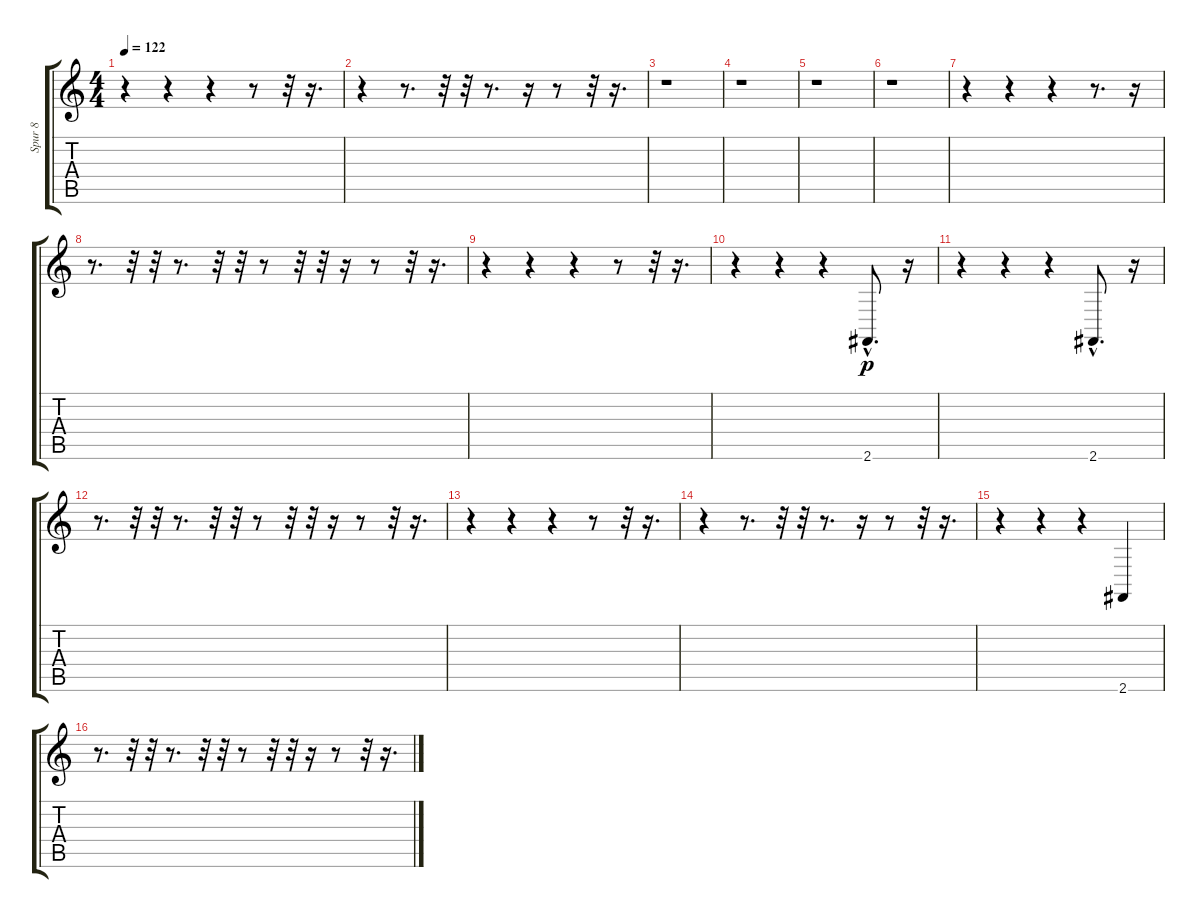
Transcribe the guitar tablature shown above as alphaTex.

\track ("Spur 8" "Spur 8") {instrument drawbarorgan}
\staff {score tabs}
\tuning (E4 B3 G3 D3 A2 E2) {hide}
\ts (4 4)
\tempo 122
\clef g2
\ks c
r.4{dy p} r.4 r.4 r.8 r.32 r.16{d} |
r.4 r.8{d} r.32 r.32 r.8{d} r.16 r.8 r.32 r.16{d} |
r.1 |
r.1 |
r.1 |
r.1 |
r.4 r.4 r.4 r.8{d} r.16 |
r.8{d} r.32 r.32 r.8{d} r.32 r.32 r.8 r.32 r.32 r.16 r.8 r.32 r.16{d} |
r.4 r.4 r.4 r.8 r.32 r.16{d} |
r.4 r.4 r.4 2.6{hac}.8{d} r.16 |
r.4 r.4 r.4 2.6{hac}.8{d} r.16 |
r.8{d} r.32 r.32 r.8{d} r.32 r.32 r.8 r.32 r.32 r.16 r.8 r.32 r.16{d} |
r.4 r.4 r.4 r.8 r.32 r.16{d} |
r.4 r.8{d} r.32 r.32 r.8{d} r.16 r.8 r.32 r.16{d} |
r.4 r.4 r.4 2.6.4 |
r.8{d} r.32 r.32 r.8{d} r.32 r.32 r.8 r.32 r.32 r.16 r.8 r.32 r.16{d}
